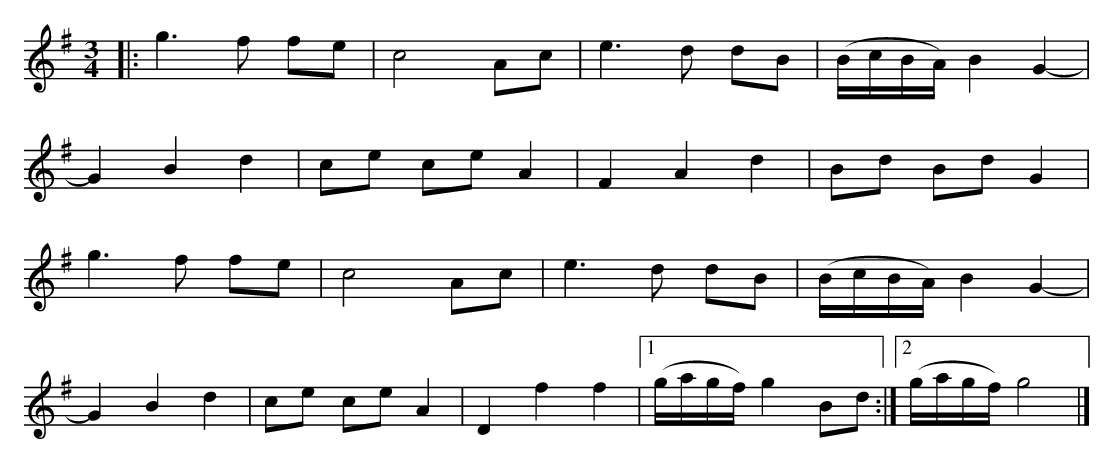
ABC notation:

X:1
M:3/4
L:1/8
K:G
|:g3 f fe|c4 Ac   |e3 d dB |(B/c/B/A/) B2G2-  |
G2 B2 d2 |ce ce A2|F2 A2 d2|Bd Bd G2          |
g3 f fe  |c4 Ac   |e3 d dB |(B/c/B/A/) B2G2-  |
G2 B2 d2 |ce ce A2|D2 f2 f2|1(g/a/g/f/) g2 Bd:|2(g/a/g/f/) g4|]
